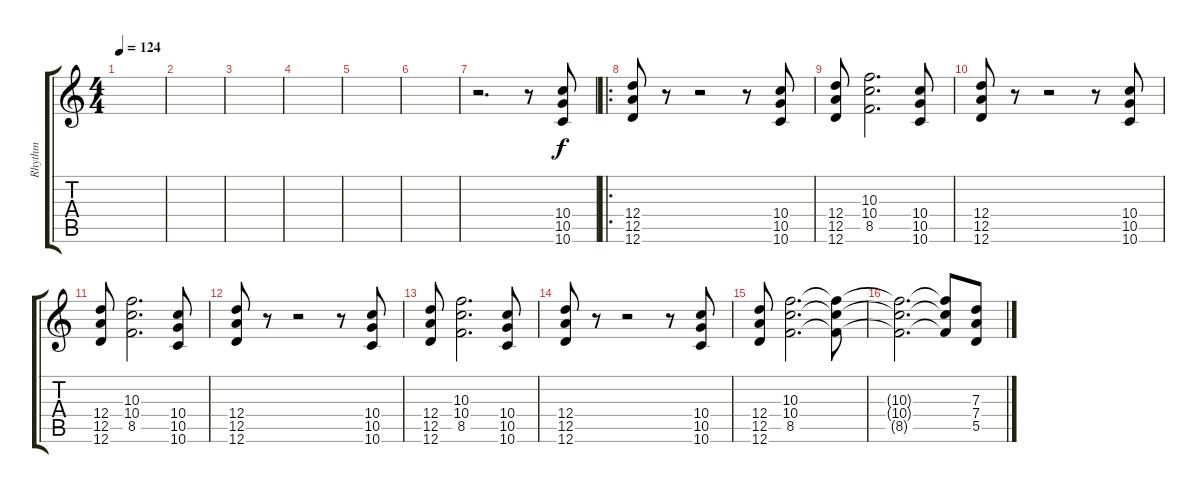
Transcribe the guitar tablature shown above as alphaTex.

\track ("Rhythm" "Rhythm") {instrument distortionguitar}
\staff {score tabs}
\tuning (E4 B3 G3 D3 A2 D2) {hide}
\ts (4 4)
\tempo 124
\clef g2
\ks c
|
|
|
|
|
|
r.2{d} r.8 (10.4 10.5 10.6).8 |
\ro
(12.4 12.5 12.6).8{volume 4} r.8 r.2 r.8{volume 13} (10.4 10.5 10.6).8{volume 13} |
(12.4 12.5 12.6).8 (10.3 10.4 8.5).2{d} (10.4 10.5 10.6).8{volume 13} |
(12.4 12.5 12.6).8{volume 4} r.8 r.2 r.8{volume 13} (10.4 10.5 10.6).8{volume 13} |
(12.4 12.5 12.6).8 (10.3 10.4 8.5).2{d} (10.4 10.5 10.6).8{volume 13} |
(12.4 12.5 12.6).8{volume 4} r.8 r.2 r.8{volume 13} (10.4 10.5 10.6).8{volume 13} |
(12.4 12.5 12.6).8 (10.3 10.4 8.5).2{d} (10.4 10.5 10.6).8{volume 13} |
(12.4 12.5 12.6).8 r.8{volume 4} r.2 r.8 (10.4 10.5 10.6).8{volume 13} |
(12.4 12.5 12.6).8 (10.3 10.4 8.5).2{d} (10.3{t} 10.4{t} 8.5{t}).8 |
(10.3{t} 10.4{t} 8.5{t}).2{d} (10.3{t} 10.4{t} 8.5{t}).8 (7.3 7.4 5.5).8
